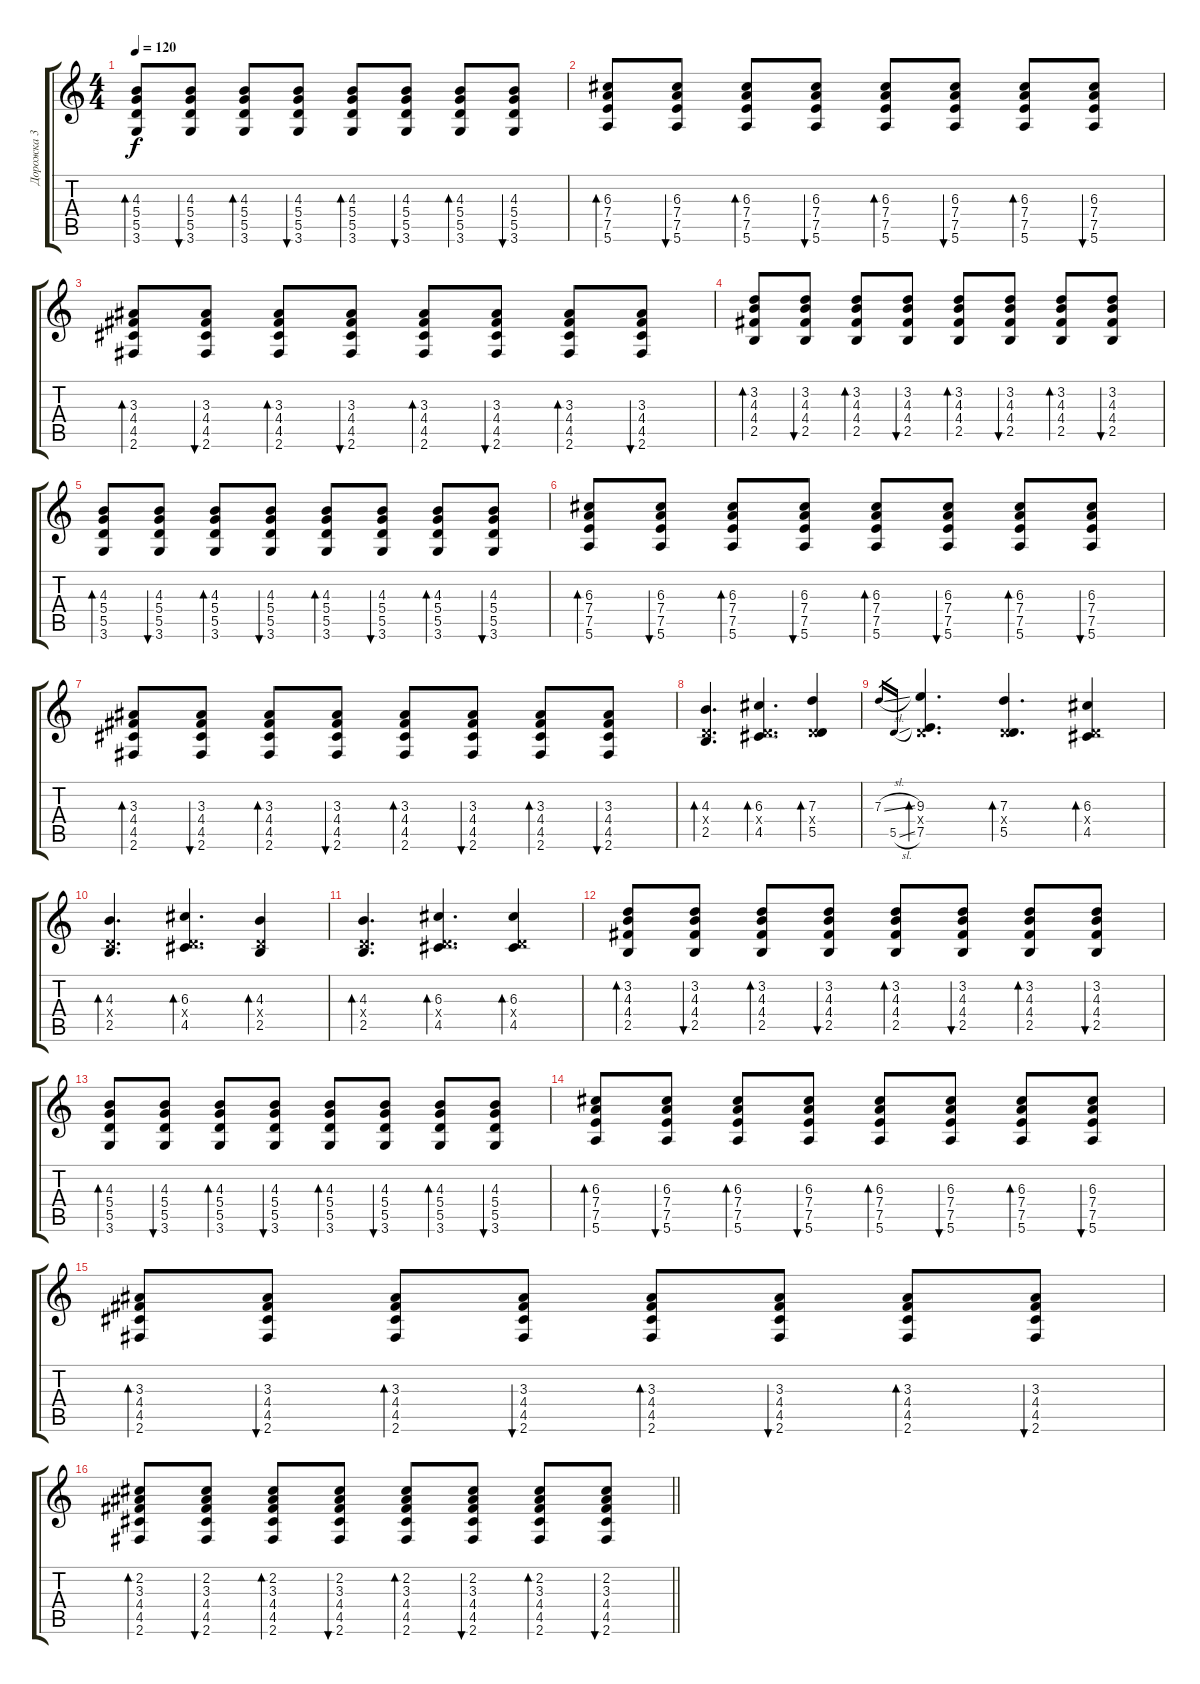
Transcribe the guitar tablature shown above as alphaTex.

\track ("Дорожка 3" "Дорожка 3") {instrument acousticguitarsteel}
\staff {score tabs}
\tuning (E4 B3 G3 D3 A2 E2) {hide}
\ts (4 4)
\tempo 120
\clef g2
\ks c
(4.3 5.4 5.5 3.6).8{bd 60 dy f} (4.3 5.4 5.5 3.6).8{bu 60} (4.3 5.4 5.5 3.6).8{bd 60} (4.3 5.4 5.5 3.6).8{bu 60} (4.3 5.4 5.5 3.6).8{bd 60} (4.3 5.4 5.5 3.6).8{bu 60} (4.3 5.4 5.5 3.6).8{bd 60} (4.3 5.4 5.5 3.6).8{bu 60} |
(6.3 7.4 7.5 5.6).8{bd 60} (6.3 7.4 7.5 5.6).8{bu 60} (6.3 7.4 7.5 5.6).8{bd 60} (6.3 7.4 7.5 5.6).8{bu 60} (6.3 7.4 7.5 5.6).8{bd 60} (6.3 7.4 7.5 5.6).8{bu 60} (6.3 7.4 7.5 5.6).8{bd 60} (6.3 7.4 7.5 5.6).8{bu 60} |
(3.3 4.4 4.5 2.6).8{bd 60} (3.3 4.4 4.5 2.6).8{bu 60} (3.3 4.4 4.5 2.6).8{bd 60} (3.3 4.4 4.5 2.6).8{bu 60} (3.3 4.4 4.5 2.6).8{bd 60} (3.3 4.4 4.5 2.6).8{bu 60} (3.3 4.4 4.5 2.6).8{bd 60} (3.3 4.4 4.5 2.6).8{bu 60} |
(3.2 4.3 4.4 2.5).8{bd 60} (3.2 4.3 4.4 2.5).8{bu 60} (3.2 4.3 4.4 2.5).8{bd 60} (3.2 4.3 4.4 2.5).8{bu 60} (3.2 4.3 4.4 2.5).8{bd 60} (3.2 4.3 4.4 2.5).8{bu 60} (3.2 4.3 4.4 2.5).8{bd 60} (3.2 4.3 4.4 2.5).8{bu 60} |
(4.3 5.4 5.5 3.6).8{bd 60} (4.3 5.4 5.5 3.6).8{bu 60} (4.3 5.4 5.5 3.6).8{bd 60} (4.3 5.4 5.5 3.6).8{bu 60} (4.3 5.4 5.5 3.6).8{bd 60} (4.3 5.4 5.5 3.6).8{bu 60} (4.3 5.4 5.5 3.6).8{bd 60} (4.3 5.4 5.5 3.6).8{bu 60} |
(6.3 7.4 7.5 5.6).8{bd 60} (6.3 7.4 7.5 5.6).8{bu 60} (6.3 7.4 7.5 5.6).8{bd 60} (6.3 7.4 7.5 5.6).8{bu 60} (6.3 7.4 7.5 5.6).8{bd 60} (6.3 7.4 7.5 5.6).8{bu 60} (6.3 7.4 7.5 5.6).8{bd 60} (6.3 7.4 7.5 5.6).8{bu 60} |
(3.3 4.4 4.5 2.6).8{bd 60} (3.3 4.4 4.5 2.6).8{bu 60} (3.3 4.4 4.5 2.6).8{bd 60} (3.3 4.4 4.5 2.6).8{bu 60} (3.3 4.4 4.5 2.6).8{bd 60} (3.3 4.4 4.5 2.6).8{bu 60} (3.3 4.4 4.5 2.6).8{bd 60} (3.3 4.4 4.5 2.6).8{bu 60} |
(4.3 0.4{x} 2.5).4{d bd 60} (6.3 0.4{x} 4.5).4{d bd 60} (7.3 0.4{x} 5.5).4{bd 60} |
7.3{sl}.16{gr} 5.5{sl}.16{gr} (9.3 0.4{x} 7.5).4{d bd 60} (7.3 0.4{x} 5.5).4{d bd 60} (6.3 0.4{x} 4.5).4{bd 60} |
(4.3 0.4{x} 2.5).4{d bd 60} (6.3 0.4{x} 4.5).4{d bd 60} (4.3 0.4{x} 2.5).4{bd 60} |
(4.3 0.4{x} 2.5).4{d bd 60} (6.3 0.4{x} 4.5).4{d bd 60} (6.3 0.4{x} 4.5).4{bd 60} |
(3.2 4.3 4.4 2.5).8{bd 60} (3.2 4.3 4.4 2.5).8{bu 60} (3.2 4.3 4.4 2.5).8{bd 60} (3.2 4.3 4.4 2.5).8{bu 60} (3.2 4.3 4.4 2.5).8{bd 60} (3.2 4.3 4.4 2.5).8{bu 60} (3.2 4.3 4.4 2.5).8{bd 60} (3.2 4.3 4.4 2.5).8{bu 60} |
(4.3 5.4 5.5 3.6).8{bd 60} (4.3 5.4 5.5 3.6).8{bu 60} (4.3 5.4 5.5 3.6).8{bd 60} (4.3 5.4 5.5 3.6).8{bu 60} (4.3 5.4 5.5 3.6).8{bd 60} (4.3 5.4 5.5 3.6).8{bu 60} (4.3 5.4 5.5 3.6).8{bd 60} (4.3 5.4 5.5 3.6).8{bu 60} |
(6.3 7.4 7.5 5.6).8{bd 60} (6.3 7.4 7.5 5.6).8{bu 60} (6.3 7.4 7.5 5.6).8{bd 60} (6.3 7.4 7.5 5.6).8{bu 60} (6.3 7.4 7.5 5.6).8{bd 60} (6.3 7.4 7.5 5.6).8{bu 60} (6.3 7.4 7.5 5.6).8{bd 60} (6.3 7.4 7.5 5.6).8{bu 60} |
(3.3 4.4 4.5 2.6).8{bd 60} (3.3 4.4 4.5 2.6).8{bu 60} (3.3 4.4 4.5 2.6).8{bd 60} (3.3 4.4 4.5 2.6).8{bu 60} (3.3 4.4 4.5 2.6).8{bd 60} (3.3 4.4 4.5 2.6).8{bu 60} (3.3 4.4 4.5 2.6).8{bd 60} (3.3 4.4 4.5 2.6).8{bu 60} |
\barLineRight lightlight
(2.2 3.3 4.4 4.5 2.6).8{bd 60} (2.2 3.3 4.4 4.5 2.6).8{bu 60} (2.2 3.3 4.4 4.5 2.6).8{bd 60} (2.2 3.3 4.4 4.5 2.6).8{bu 60} (2.2 3.3 4.4 4.5 2.6).8{bd 60} (2.2 3.3 4.4 4.5 2.6).8{bu 60} (2.2 3.3 4.4 4.5 2.6).8{bd 60} (2.2 3.3 4.4 4.5 2.6).8{bu 60}
